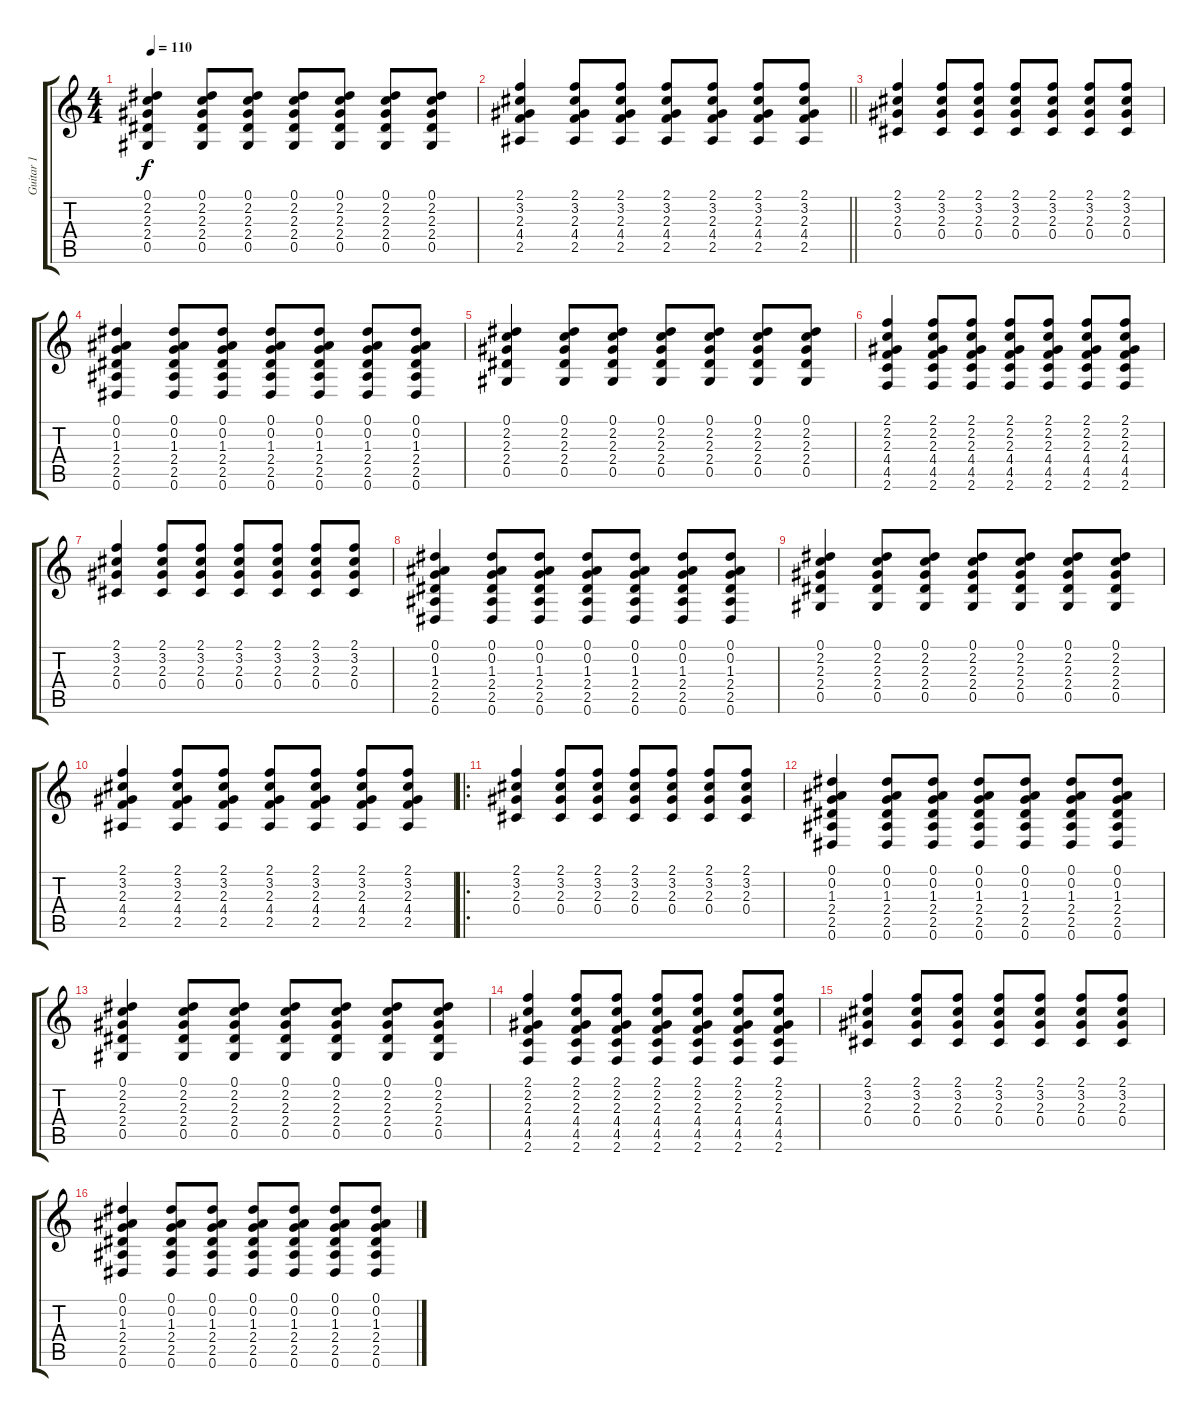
\track ("Guitar 1" "Guitar 1") {instrument overdrivenguitar}
\staff {score tabs}
\tuning (Eb4 Bb3 Gb3 Db3 Ab2 Eb2) {hide}
\ts (4 4)
\tempo 110
\clef g2
\ks c
(0.1 2.2 2.3 2.4 0.5).4{dy f} (0.1 2.2 2.3 2.4 0.5).8 (0.1 2.2 2.3 2.4 0.5).8 (0.1 2.2 2.3 2.4 0.5).8 (0.1 2.2 2.3 2.4 0.5).8 (0.1 2.2 2.3 2.4 0.5).8 (0.1 2.2 2.3 2.4 0.5).8 |
\barLineRight lightlight
(2.1 3.2 2.3 4.4 2.5).4 (2.1 3.2 2.3 4.4 2.5).8 (2.1 3.2 2.3 4.4 2.5).8 (2.1 3.2 2.3 4.4 2.5).8 (2.1 3.2 2.3 4.4 2.5).8 (2.1 3.2 2.3 4.4 2.5).8 (2.1 3.2 2.3 4.4 2.5).8 |
(2.1 3.2 2.3 0.4).4 (2.1 3.2 2.3 0.4).8 (2.1 3.2 2.3 0.4).8 (2.1 3.2 2.3 0.4).8 (2.1 3.2 2.3 0.4).8 (2.1 3.2 2.3 0.4).8 (2.1 3.2 2.3 0.4).8 |
(0.1 0.2 1.3 2.4 2.5 0.6).4 (0.1 0.2 1.3 2.4 2.5 0.6).8 (0.1 0.2 1.3 2.4 2.5 0.6).8 (0.1 0.2 1.3 2.4 2.5 0.6).8 (0.1 0.2 1.3 2.4 2.5 0.6).8 (0.1 0.2 1.3 2.4 2.5 0.6).8 (0.1 0.2 1.3 2.4 2.5 0.6).8 |
(0.1 2.2 2.3 2.4 0.5).4 (0.1 2.2 2.3 2.4 0.5).8 (0.1 2.2 2.3 2.4 0.5).8 (0.1 2.2 2.3 2.4 0.5).8 (0.1 2.2 2.3 2.4 0.5).8 (0.1 2.2 2.3 2.4 0.5).8 (0.1 2.2 2.3 2.4 0.5).8 |
(2.1 2.2 2.3 4.4 4.5 2.6).4 (2.1 2.2 2.3 4.4 4.5 2.6).8 (2.1 2.2 2.3 4.4 4.5 2.6).8 (2.1 2.2 2.3 4.4 4.5 2.6).8 (2.1 2.2 2.3 4.4 4.5 2.6).8 (2.1 2.2 2.3 4.4 4.5 2.6).8 (2.1 2.2 2.3 4.4 4.5 2.6).8 |
(2.1 3.2 2.3 0.4).4 (2.1 3.2 2.3 0.4).8 (2.1 3.2 2.3 0.4).8 (2.1 3.2 2.3 0.4).8 (2.1 3.2 2.3 0.4).8 (2.1 3.2 2.3 0.4).8 (2.1 3.2 2.3 0.4).8 |
(0.1 0.2 1.3 2.4 2.5 0.6).4 (0.1 0.2 1.3 2.4 2.5 0.6).8 (0.1 0.2 1.3 2.4 2.5 0.6).8 (0.1 0.2 1.3 2.4 2.5 0.6).8 (0.1 0.2 1.3 2.4 2.5 0.6).8 (0.1 0.2 1.3 2.4 2.5 0.6).8 (0.1 0.2 1.3 2.4 2.5 0.6).8 |
(0.1 2.2 2.3 2.4 0.5).4 (0.1 2.2 2.3 2.4 0.5).8 (0.1 2.2 2.3 2.4 0.5).8 (0.1 2.2 2.3 2.4 0.5).8 (0.1 2.2 2.3 2.4 0.5).8 (0.1 2.2 2.3 2.4 0.5).8 (0.1 2.2 2.3 2.4 0.5).8 |
(2.1 3.2 2.3 4.4 2.5).4 (2.1 3.2 2.3 4.4 2.5).8 (2.1 3.2 2.3 4.4 2.5).8 (2.1 3.2 2.3 4.4 2.5).8 (2.1 3.2 2.3 4.4 2.5).8 (2.1 3.2 2.3 4.4 2.5).8 (2.1 3.2 2.3 4.4 2.5).8 |
\ro
(2.1 3.2 2.3 0.4).4 (2.1 3.2 2.3 0.4).8 (2.1 3.2 2.3 0.4).8 (2.1 3.2 2.3 0.4).8 (2.1 3.2 2.3 0.4).8 (2.1 3.2 2.3 0.4).8 (2.1 3.2 2.3 0.4).8 |
(0.1 0.2 1.3 2.4 2.5 0.6).4 (0.1 0.2 1.3 2.4 2.5 0.6).8 (0.1 0.2 1.3 2.4 2.5 0.6).8 (0.1 0.2 1.3 2.4 2.5 0.6).8 (0.1 0.2 1.3 2.4 2.5 0.6).8 (0.1 0.2 1.3 2.4 2.5 0.6).8 (0.1 0.2 1.3 2.4 2.5 0.6).8 |
(0.1 2.2 2.3 2.4 0.5).4 (0.1 2.2 2.3 2.4 0.5).8 (0.1 2.2 2.3 2.4 0.5).8 (0.1 2.2 2.3 2.4 0.5).8 (0.1 2.2 2.3 2.4 0.5).8 (0.1 2.2 2.3 2.4 0.5).8 (0.1 2.2 2.3 2.4 0.5).8 |
(2.1 2.2 2.3 4.4 4.5 2.6).4 (2.1 2.2 2.3 4.4 4.5 2.6).8 (2.1 2.2 2.3 4.4 4.5 2.6).8 (2.1 2.2 2.3 4.4 4.5 2.6).8 (2.1 2.2 2.3 4.4 4.5 2.6).8 (2.1 2.2 2.3 4.4 4.5 2.6).8 (2.1 2.2 2.3 4.4 4.5 2.6).8 |
(2.1 3.2 2.3 0.4).4 (2.1 3.2 2.3 0.4).8 (2.1 3.2 2.3 0.4).8 (2.1 3.2 2.3 0.4).8 (2.1 3.2 2.3 0.4).8 (2.1 3.2 2.3 0.4).8 (2.1 3.2 2.3 0.4).8 |
(0.1 0.2 1.3 2.4 2.5 0.6).4 (0.1 0.2 1.3 2.4 2.5 0.6).8 (0.1 0.2 1.3 2.4 2.5 0.6).8 (0.1 0.2 1.3 2.4 2.5 0.6).8 (0.1 0.2 1.3 2.4 2.5 0.6).8 (0.1 0.2 1.3 2.4 2.5 0.6).8 (0.1 0.2 1.3 2.4 2.5 0.6).8
